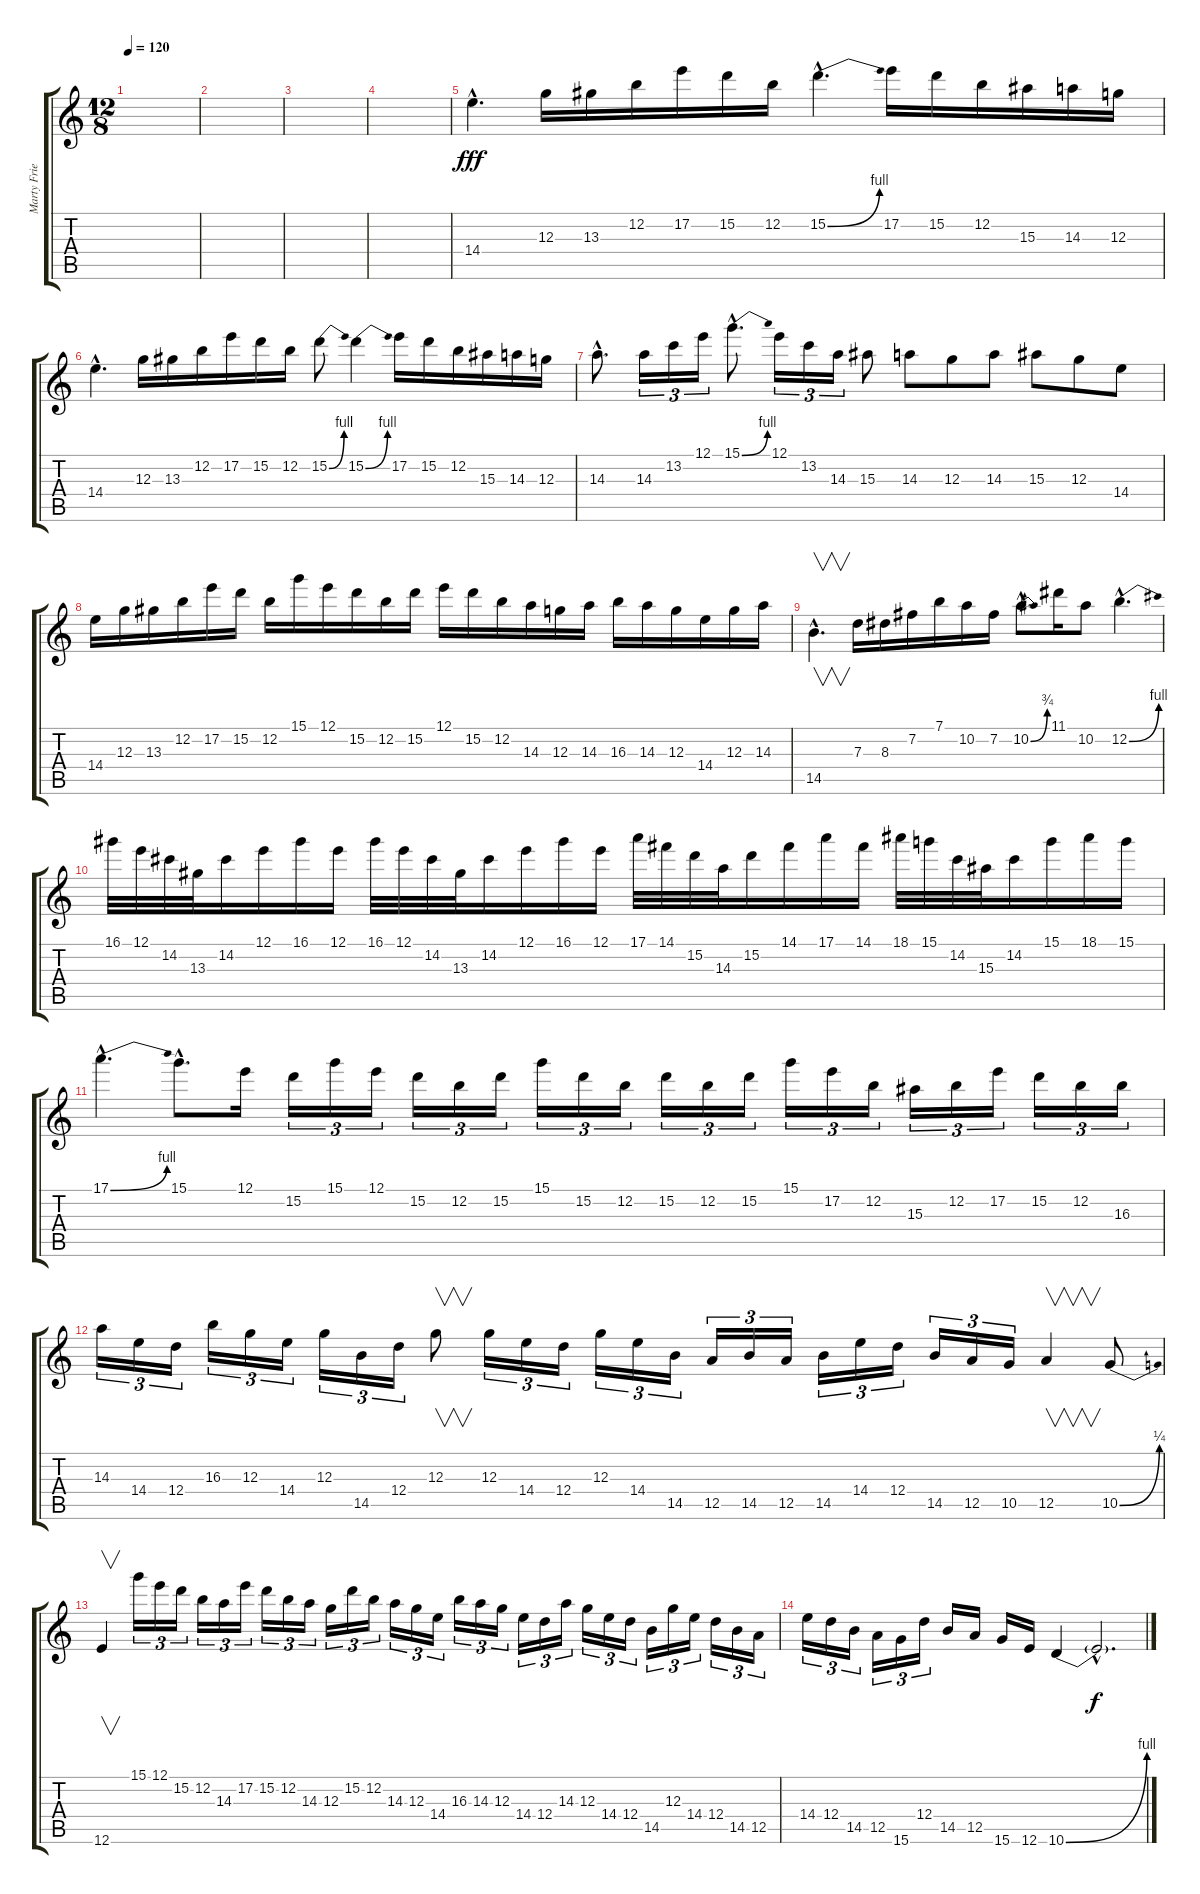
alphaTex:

\track ("Marty Friedman" "Marty Frie") {instrument overdrivenguitar}
\staff {score tabs}
\tuning (E4 B3 G3 D3 A2 E2) {hide}
\ts (12 8)
\tempo 120
\clef g2
\ks c
|
|
|
|
14.4{hac}.4{d dy fff} 12.3.16 13.3.16 12.2.16 17.2.16 15.2.16 12.2.16 15.2{be (bend 0 0 60 4) hac}.4{d} 17.2.16 15.2.16 12.2.16 15.3.16 14.3.16 12.3.16 |
14.4{hac}.4{d} 12.3.16 13.3.16 12.2.16 17.2.16 15.2.16 12.2.16 15.2{be (bend 0 0 60 4)}.8 15.2{be (bend 0 0 60 4)}.4 17.2.16 15.2.16 12.2.16 15.3.16 14.3.16 12.3.16 |
14.3{hac}.8{d} 14.3.16{tu (3 2)} 13.2.16{tu (3 2)} 12.1.16{tu (3 2)} 15.1{be (bend 0 0 60 4) hac}.8{d} 12.1.16{tu (3 2)} 13.2.16{tu (3 2)} 14.3.16{tu (3 2)} 15.3.8 14.3.8 12.3.8 14.3.8 15.3.8 12.3.8 14.4.8 |
14.4.16 12.3.16 13.3.16 12.2.16 17.2.16 15.2.16 12.2.16 15.1.16 12.1.16 15.2.16 12.2.16 15.2.16 12.1.16 15.2.16 12.2.16 14.3.16 12.3.16 14.3.16 16.3.16 14.3.16 12.3.16 14.4.16 12.3.16 14.3.16 |
14.5{hac}.4{v d} 7.3.16 8.3.16 7.2.16 7.1.16 10.2.16 7.2.16 10.2{be (bend 0 0 60 3) hac}.8{d} 11.1.16 10.2.8 12.2{be (bend 0 0 60 4) hac}.4{d} |
16.1.32 12.1.32 14.2.32 13.3.32 14.2.16 12.1.16 16.1.16 12.1.16 16.1.32 12.1.32 14.2.32 13.3.32 14.2.16 12.1.16 16.1.16 12.1.16 17.1.32 14.1.32 15.2.32 14.3.32 15.2.16 14.1.16 17.1.16 14.1.16 18.1.32 15.1.32 14.2.32 15.3.32 14.2.16 15.1.16 18.1.16 15.1.16 |
17.1{be (bend 0 0 60 4) hac}.4{d} 15.1{hac}.8{d} 12.1.16 15.2.16{tu (3 2)} 15.1.16{tu (3 2)} 12.1.16{tu (3 2)} 15.2.16{tu (3 2)} 12.2.16{tu (3 2)} 15.2.16{tu (3 2)} 15.1.16{tu (3 2)} 15.2.16{tu (3 2)} 12.2.16{tu (3 2)} 15.2.16{tu (3 2)} 12.2.16{tu (3 2)} 15.2.16{tu (3 2)} 15.1.16{tu (3 2)} 17.2.16{tu (3 2)} 12.2.16{tu (3 2)} 15.3.16{tu (3 2)} 12.2.16{tu (3 2)} 17.2.16{tu (3 2)} 15.2.16{tu (3 2)} 12.2.16{tu (3 2)} 16.3.16{tu (3 2)} |
14.3.16{tu (3 2)} 14.4.16{tu (3 2)} 12.4.16{tu (3 2)} 16.3.16{tu (3 2)} 12.3.16{tu (3 2)} 14.4.16{tu (3 2)} 12.3.16{tu (3 2)} 14.5.16{tu (3 2)} 12.4.16{tu (3 2)} 12.3.8{v} 12.3.16{tu (3 2)} 14.4.16{tu (3 2)} 12.4.16{tu (3 2)} 12.3.16{tu (3 2)} 14.4.16{tu (3 2)} 14.5.16{tu (3 2)} 12.5.16{tu (3 2)} 14.5.16{tu (3 2)} 12.5.16{tu (3 2)} 14.5.16{tu (3 2)} 14.4.16{tu (3 2)} 12.4.16{tu (3 2)} 14.5.16{tu (3 2)} 12.5.16{tu (3 2)} 10.5.16{tu (3 2)} 12.5.4{v} 10.5{be (bend 0 0 60 1)}.8 |
12.6.4{v} 15.1.16{tu (3 2)} 12.1.16{tu (3 2)} 15.2.16{tu (3 2)} 12.2.16{tu (3 2)} 14.3.16{tu (3 2)} 17.2.16{tu (3 2)} 15.2.16{tu (3 2)} 12.2.16{tu (3 2)} 14.3.16{tu (3 2)} 12.3.16{tu (3 2)} 15.2.16{tu (3 2)} 12.2.16{tu (3 2)} 14.3.16{tu (3 2)} 12.3.16{tu (3 2)} 14.4.16{tu (3 2)} 16.3.16{tu (3 2)} 14.3.16{tu (3 2)} 12.3.16{tu (3 2)} 14.4.16{tu (3 2)} 12.4.16{tu (3 2)} 14.3.16{tu (3 2)} 12.3.16{tu (3 2)} 14.4.16{tu (3 2)} 12.4.16{tu (3 2)} 14.5.16{tu (3 2)} 12.3.16{tu (3 2)} 14.4.16{tu (3 2)} 12.4.16{tu (3 2)} 14.5.16{tu (3 2)} 12.5.16{tu (3 2)} |
14.4.16{tu (3 2)} 12.4.16{tu (3 2)} 14.5.16{tu (3 2)} 12.5.16{tu (3 2)} 15.6.16{tu (3 2)} 12.4.16{tu (3 2)} 14.5.16 12.5.16 15.6.16 12.6.16 10.6{be (bend 0 0 60 4)}.4 10.6{hac t}.2{d dy f}
